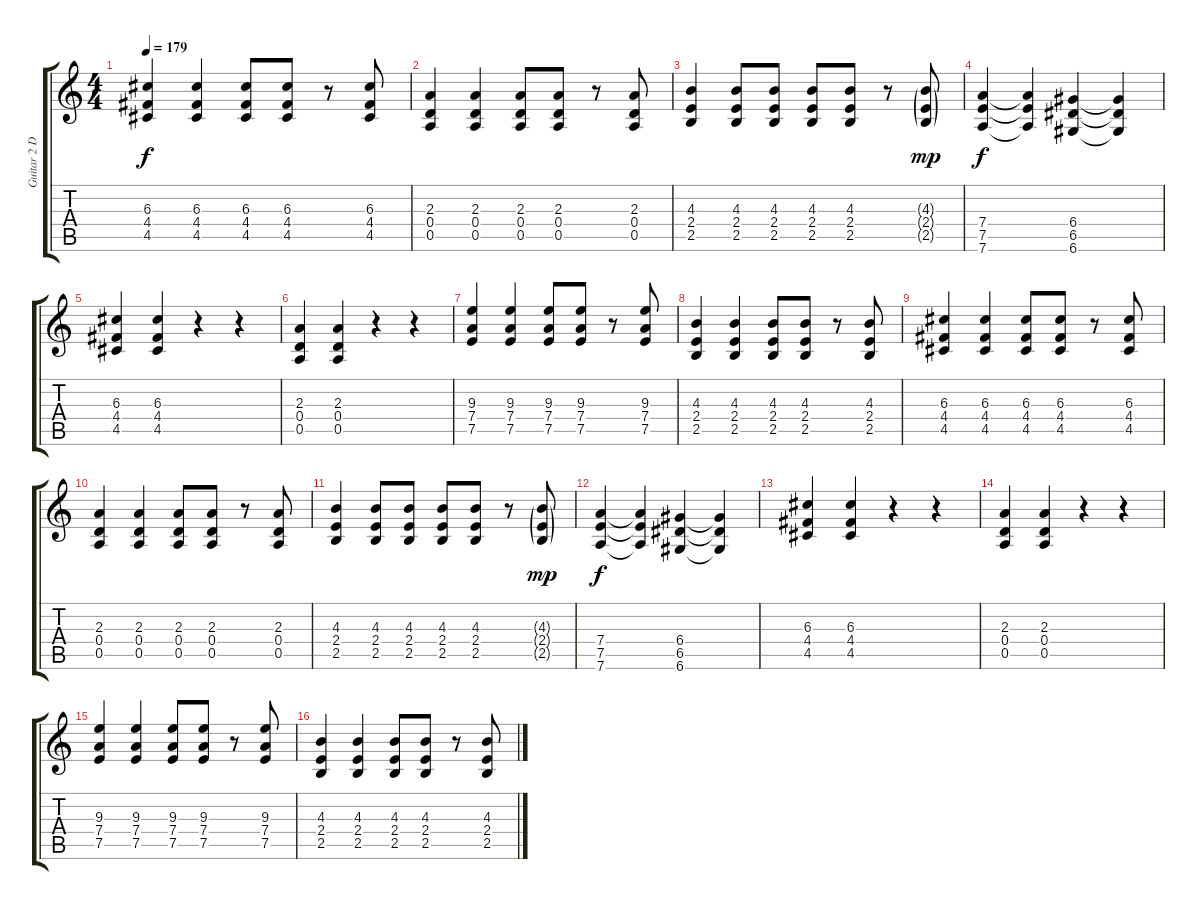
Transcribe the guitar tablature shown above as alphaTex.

\track ("Guitar 2 Distorted" "Guitar 2 D") {instrument distortionguitar}
\staff {score tabs}
\tuning (E4 B3 G3 D3 A2 D2) {hide}
\ts (4 4)
\tempo 179
\clef g2
\ks c
(6.3 4.4 4.5).4{dy f} (6.3 4.4 4.5).4 (6.3 4.4 4.5).8 (6.3 4.4 4.5).8 r.8 (6.3 4.4 4.5).8 |
(2.3 0.4 0.5).4 (2.3 0.4 0.5).4 (2.3 0.4 0.5).8 (2.3 0.4 0.5).8 r.8 (2.3 0.4 0.5).8 |
(4.3 2.4 2.5).4 (4.3 2.4 2.5).8 (4.3 2.4 2.5).8 (4.3 2.4 2.5).8 (4.3 2.4 2.5).8 r.8 (4.3{g} 2.4{g} 2.5{g}).8{dy mp} |
(7.4 7.5 7.6).4{dy f} (7.4{t} 7.5{t} 7.6{t}).4 (6.4 6.5 6.6).4 (6.4{t} 6.5{t} 6.6{t}).4 |
(6.3 4.4 4.5).4{instrument distortionguitar} (6.3 4.4 4.5).4 r.4 r.4 |
(2.3 0.4 0.5).4 (2.3 0.4 0.5).4 r.4 r.4 |
(9.3 7.4 7.5).4 (9.3 7.4 7.5).4 (9.3 7.4 7.5).8 (9.3 7.4 7.5).8 r.8 (9.3 7.4 7.5).8 |
(4.3 2.4 2.5).4 (4.3 2.4 2.5).4 (4.3 2.4 2.5).8 (4.3 2.4 2.5).8 r.8 (4.3 2.4 2.5).8 |
(6.3 4.4 4.5).4 (6.3 4.4 4.5).4 (6.3 4.4 4.5).8 (6.3 4.4 4.5).8 r.8 (6.3 4.4 4.5).8 |
(2.3 0.4 0.5).4 (2.3 0.4 0.5).4 (2.3 0.4 0.5).8 (2.3 0.4 0.5).8 r.8 (2.3 0.4 0.5).8 |
(4.3 2.4 2.5).4 (4.3 2.4 2.5).8 (4.3 2.4 2.5).8 (4.3 2.4 2.5).8 (4.3 2.4 2.5).8 r.8 (4.3{g} 2.4{g} 2.5{g}).8{dy mp} |
(7.4 7.5 7.6).4{dy f} (7.4{t} 7.5{t} 7.6{t}).4 (6.4 6.5 6.6).4 (6.4{t} 6.5{t} 6.6{t}).4 |
(6.3 4.4 4.5).4{instrument distortionguitar} (6.3 4.4 4.5).4 r.4 r.4 |
(2.3 0.4 0.5).4 (2.3 0.4 0.5).4 r.4 r.4 |
(9.3 7.4 7.5).4 (9.3 7.4 7.5).4 (9.3 7.4 7.5).8 (9.3 7.4 7.5).8 r.8 (9.3 7.4 7.5).8 |
(4.3 2.4 2.5).4 (4.3 2.4 2.5).4 (4.3 2.4 2.5).8 (4.3 2.4 2.5).8 r.8 (4.3 2.4 2.5).8
